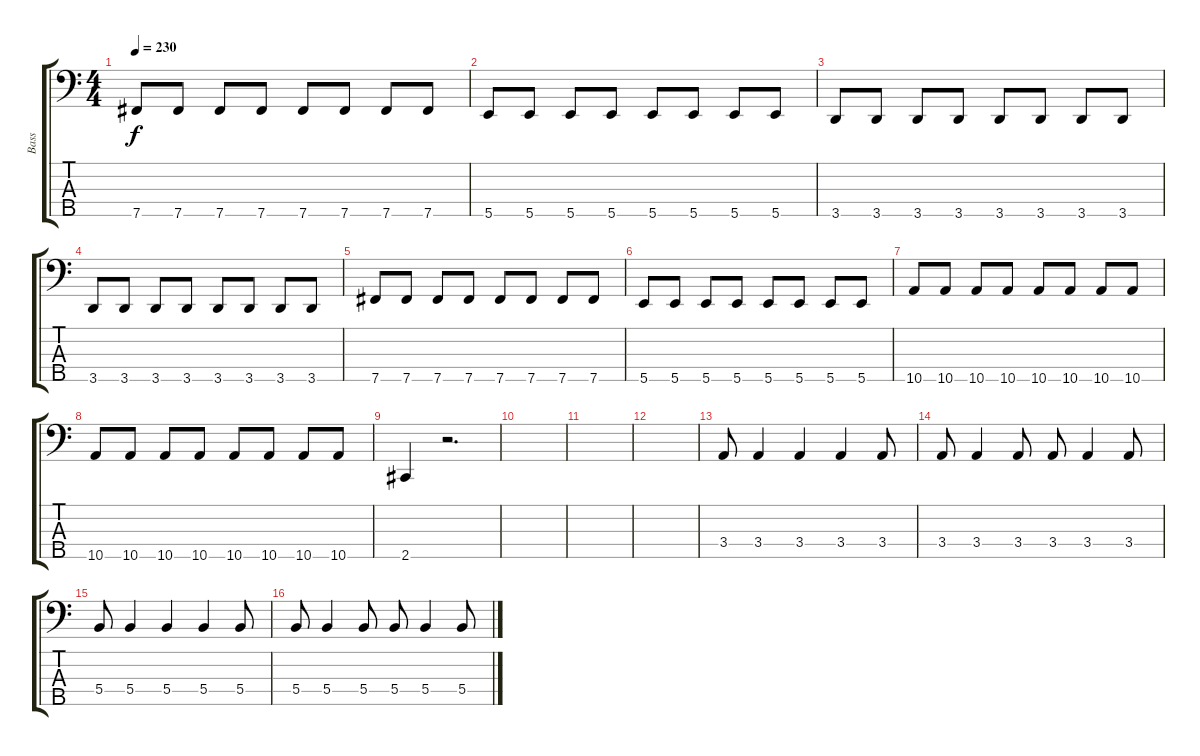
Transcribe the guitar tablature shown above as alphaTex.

\track ("Bass" "Bass") {instrument electricbasspick}
\staff {score tabs}
\tuning (Ab2 E2 B1 Gb1 B0) {hide}
\ts (4 4)
\tempo 230
\clef f4
\ks c
7.5.8{dy f} 7.5.8 7.5.8 7.5.8 7.5.8 7.5.8 7.5.8 7.5.8 |
5.5.8 5.5.8 5.5.8 5.5.8 5.5.8 5.5.8 5.5.8 5.5.8 |
3.5.8 3.5.8 3.5.8 3.5.8 3.5.8 3.5.8 3.5.8 3.5.8 |
3.5.8 3.5.8 3.5.8 3.5.8 3.5.8 3.5.8 3.5.8 3.5.8 |
7.5.8 7.5.8 7.5.8 7.5.8 7.5.8 7.5.8 7.5.8 7.5.8 |
5.5.8 5.5.8 5.5.8 5.5.8 5.5.8 5.5.8 5.5.8 5.5.8 |
10.5.8 10.5.8 10.5.8 10.5.8 10.5.8 10.5.8 10.5.8 10.5.8 |
10.5.8 10.5.8 10.5.8 10.5.8 10.5.8 10.5.8 10.5.8 10.5.8 |
2.5.4 r.2{d} |
|
|
|
3.4.8 3.4.4 3.4.4 3.4.4 3.4.8 |
3.4.8 3.4.4 3.4.8 3.4.8 3.4.4 3.4.8 |
5.4.8 5.4.4 5.4.4 5.4.4 5.4.8 |
5.4.8 5.4.4 5.4.8 5.4.8 5.4.4 5.4.8
